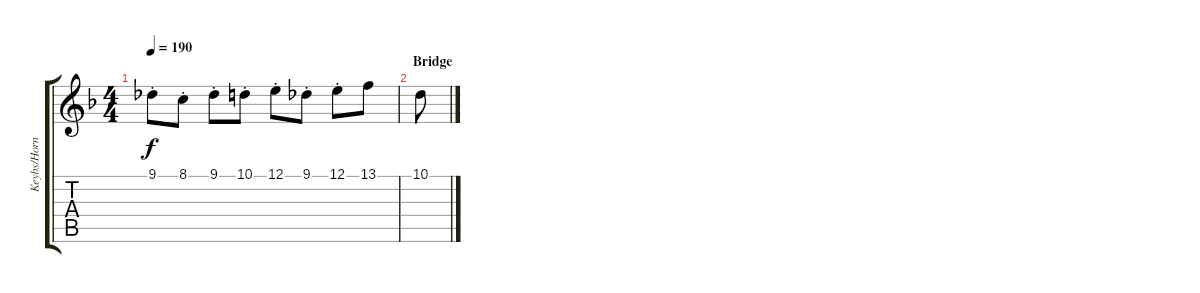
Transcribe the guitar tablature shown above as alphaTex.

\track ("Keybs/Horns" "Keybs/Horn") {instrument lead2sawtooth}
\staff {score tabs}
\tuning (E4 B3 G3 D3 A2 E2) {hide}
\ts (4 4)
\tempo 190
\clef g2
\ks f
9.1{st}.8{dy f instrument trumpet} 8.1{st}.8 9.1{st}.8 10.1{st}.8 12.1{st}.8{instrument trumpet} 9.1{st}.8 12.1{st}.8 13.1.8 |
\section ("" "Bridge")
10.1.8
